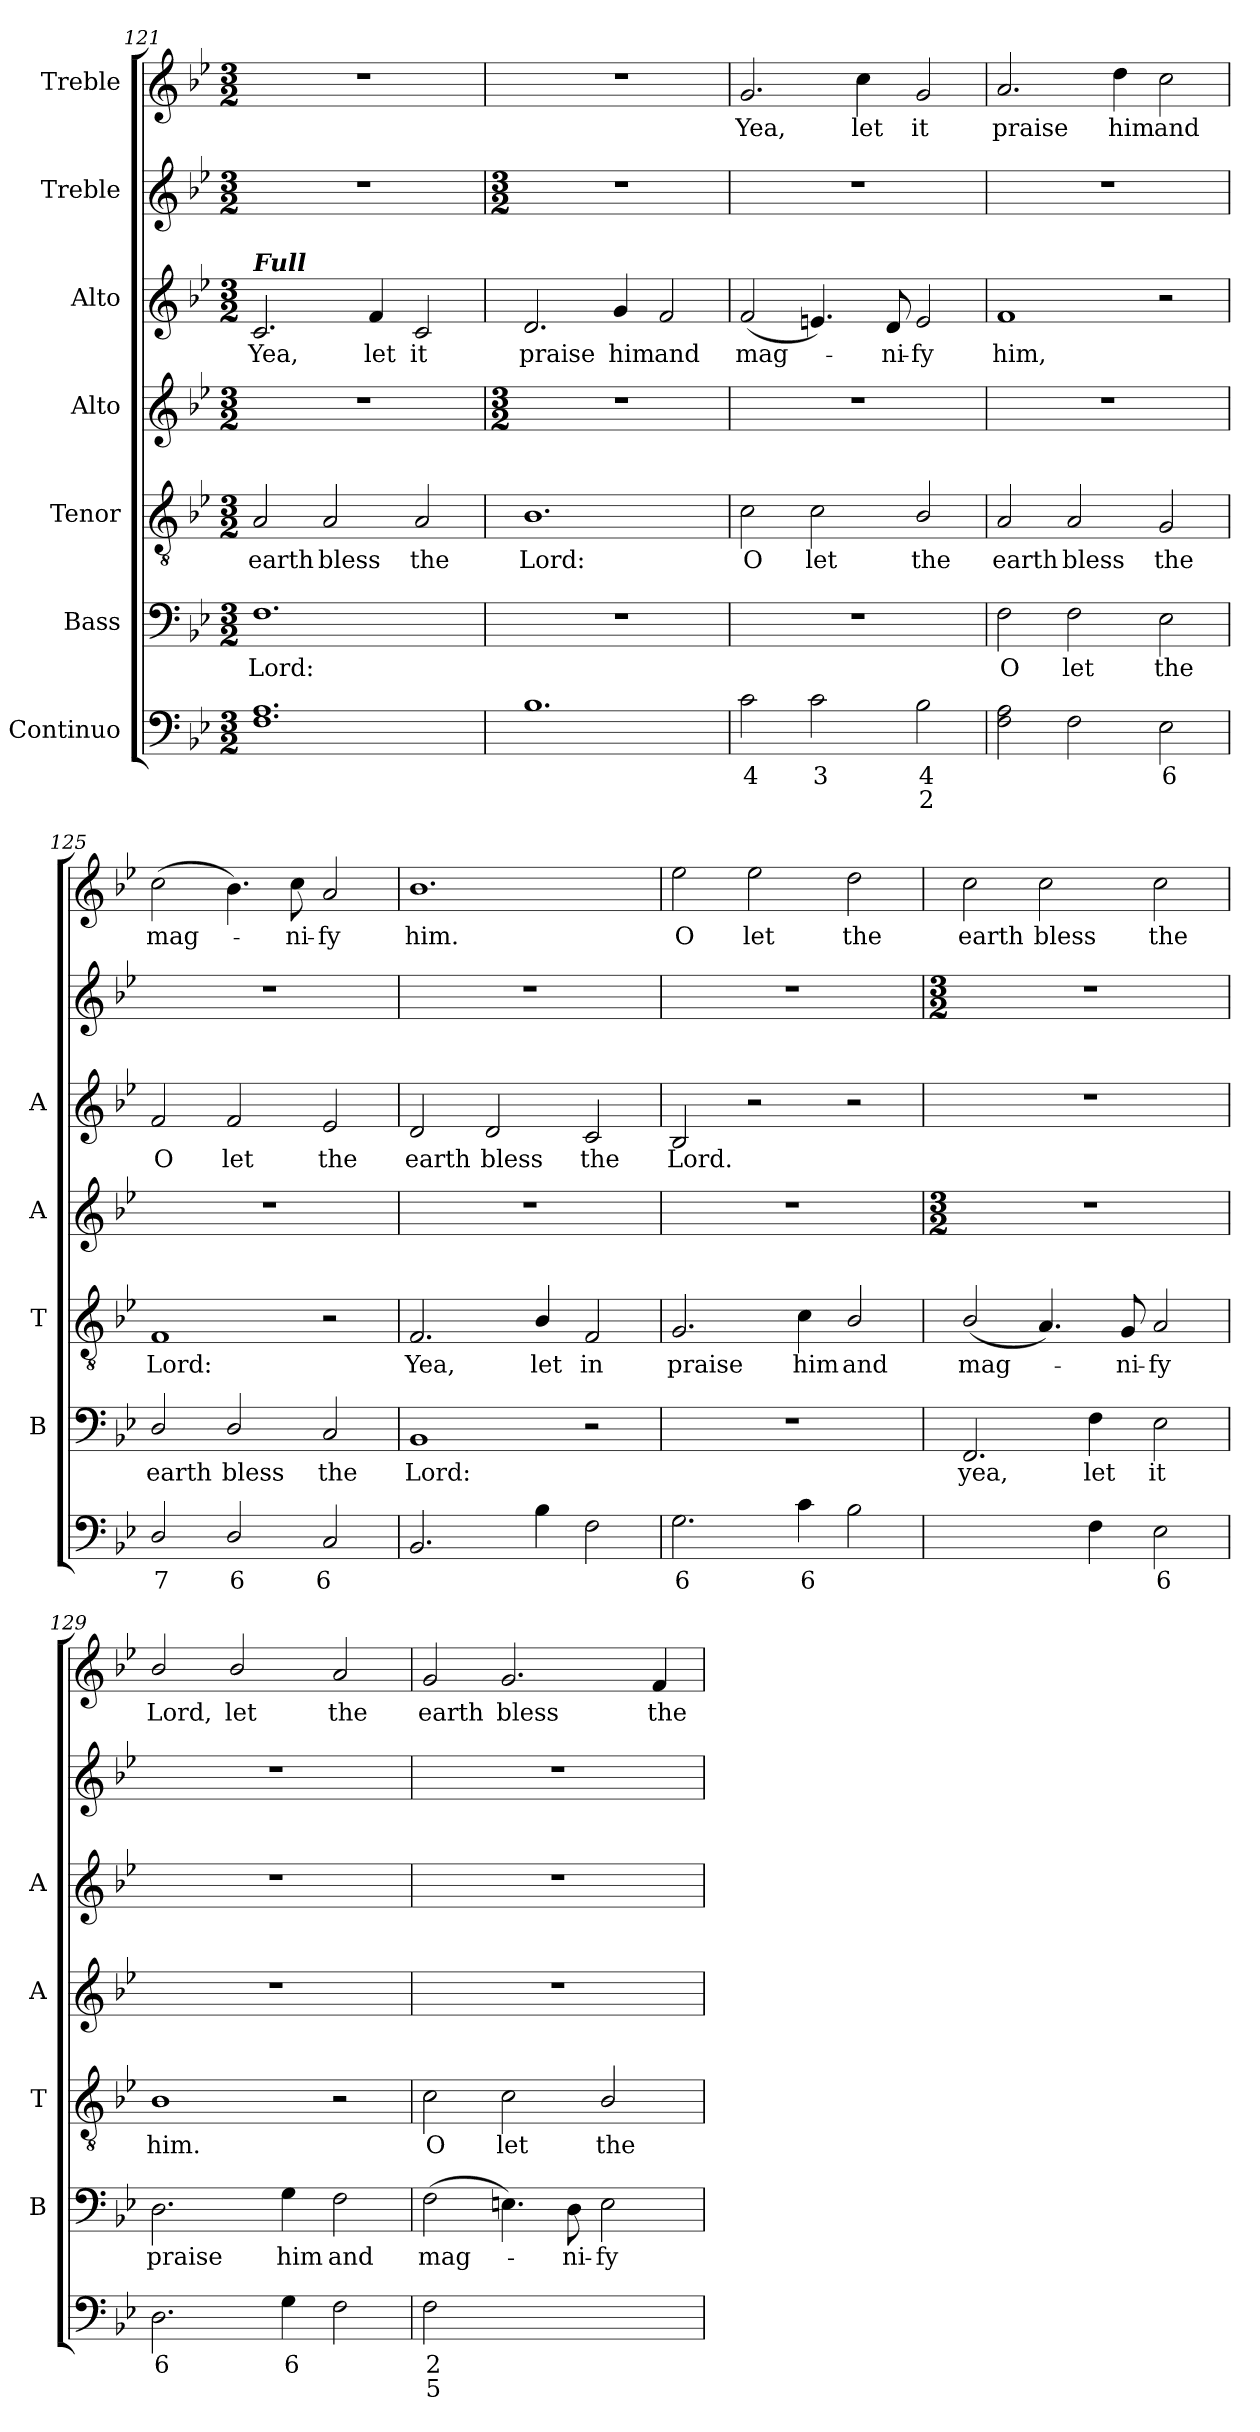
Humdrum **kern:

**kern	**text	**text	**kern	**text	**kern	**text	**kern	**kern	**text	**kern	**kern	**text
*part7	*part7	*part7	*part6	*part6	*part5	*part5	*part4	*part3	*part3	*part2	*part1	*part1
*staff7	*staff7	*staff7	*staff6	*staff6	*staff5	*staff5	*staff4	*staff3	*staff3	*staff2	*staff1	*staff1
*I"Continuo	*	*	*I"Bass	*	*I"Tenor	*	*I"Alto	*I"Alto	*	*I"Treble	*I"Treble	*
*	*	*	*I'B	*	*I'T	*	*I'A	*I'A	*	*	*	*
*clefF4	*	*	*clefF4	*	*clefGv2	*	*clefG2	*clefG2	*	*clefG2	*clefG2	*
*k[b-e-]	*	*	*k[b-e-]	*	*k[b-e-]	*	*k[b-e-]	*k[b-e-]	*	*k[b-e-]	*k[b-e-]	*
*B-:	*	*	*B-:	*	*B-:	*	*B-:	*B-:	*	*B-:	*B-:	*
*M3/2	*	*	*M3/2	*	*M3/2	*	*M3/2	*M3/2	*	*M3/2	*M3/2	*
=121	=121	=121	=121	=121	=121	=121	=121	=121	=121	=121	=121	=121
!	!	!	!	!	!	!	!	!LO:TX:a:Bi:t=Full	!	!	!	!
!	!	!	!	!LO:LY:b	!	!LO:LY:b	!	!	!LO:LY:b	!	!	!
1.F 1.A	.	.	1.F	Lord:	2A/	earth	1.r	2.c/	Yea,	1.r	1.r	.
!	!	!	!	!	!	!LO:LY:b	!	!	!	!	!	!
.	.	.	.	.	2A/	bless	.	.	.	.	.	.
!	!	!	!	!	!	!	!	!	!LO:LY:b	!	!	!
.	.	.	.	.	.	.	.	4f/	let	.	.	.
!	!	!	!	!	!	!LO:LY:b	!	!	!LO:LY:b	!	!	!
.	.	.	.	.	2A/	the	.	2c/	it	.	.	.
!!LO:LB:g=z
=122	=122	=122	=122	=122	=122	=122	=122	=122	=122	=122	=122	=122
*	*	*	*	*	*	*	*M3/2	*	*	*M3/2	*	*
!	!	!	!	!	!	!LO:LY:b	!	!	!LO:LY:b	!	!	!
1.B-	.	.	1.r	.	1.B-	Lord:	1.r	2.d/	praise	1.r	1.r	.
!	!	!	!	!	!	!	!	!	!LO:LY:b	!	!	!
.	.	.	.	.	.	.	.	4g/	him	.	.	.
!	!	!	!	!	!	!	!	!	!LO:LY:b	!	!	!
.	.	.	.	.	.	.	.	2f/	and	.	.	.
=123	=123	=123	=123	=123	=123	=123	=123	=123	=123	=123	=123	=123
!	!LO:LY:b	!	!	!	!	!LO:LY:b	!	!	!LO:LY:b	!	!	!LO:LY:b
2c\	4	.	1.r	.	2c\	O	1.r	(<2f/	mag-	1.r	2.g/	Yea,
!	!LO:LY:b	!	!	!	!	!LO:LY:b	!	!	!	!	!	!
2c\	3	.	.	.	2c\	let	.	4.en/)	.	.	.	.
!	!	!	!	!	!	!	!	!	!	!	!	!LO:LY:b
.	.	.	.	.	.	.	.	.	.	.	4cc\	let
!	!	!	!	!	!	!	!	!	!LO:LY:b	!	!	!
.	.	.	.	.	.	.	.	8d/	ni-	.	.	.
!	!LO:LY:b	!LO:LY:b	!	!	!	!LO:LY:b	!	!	!LO:LY:b	!	!	!LO:LY:b
2B-\	4	2	.	.	2B-/	the	.	2e/	-fy	.	2g/	it
=124	=124	=124	=124	=124	=124	=124	=124	=124	=124	=124	=124	=124
!	!	!	!	!LO:LY:b	!	!LO:LY:b	!	!	!LO:LY:b	!	!	!LO:LY:b
2F\ 2A\	.	.	2F\	O	2A/	earth	1.r	1f	him,	1.r	2.a/	praise
!	!	!	!	!LO:LY:b	!	!LO:LY:b	!	!	!	!	!	!
2F\	.	.	2F\	let	2A/	bless	.	.	.	.	.	.
!	!	!	!	!	!	!	!	!	!	!	!	!LO:LY:b
.	.	.	.	.	.	.	.	.	.	.	4dd\	him
!	!LO:LY:b	!	!	!LO:LY:b	!	!LO:LY:b	!	!	!	!	!	!LO:LY:b
2E-\	6	.	2E-\	the	2G/	the	.	2r	.	.	2cc\	and
=125	=125	=125	=125	=125	=125	=125	=125	=125	=125	=125	=125	=125
!	!LO:LY:b	!	!	!LO:LY:b	!	!LO:LY:b	!	!	!LO:LY:b	!	!	!LO:LY:b
2D/	7	.	2D/	earth	1F	Lord:	1.r	2f/	O	1.r	(>2cc\	mag-
!	!LO:LY:b	!	!	!LO:LY:b	!	!	!	!	!LO:LY:b	!	!	!
2D/	6	.	2D/	bless	.	.	.	2f/	let	.	4.b-\)	.
!	!	!	!	!	!	!	!	!	!	!	!	!LO:LY:b
.	.	.	.	.	.	.	.	.	.	.	8cc\	ni-
!	!LO:LY:b	!	!	!LO:LY:b	!	!	!	!	!LO:LY:b	!	!	!LO:LY:b
2C/	6	.	2C/	the	2r	.	.	2e-/	the	.	2a/	-fy
=126	=126	=126	=126	=126	=126	=126	=126	=126	=126	=126	=126	=126
!	!	!	!	!LO:LY:b	!	!LO:LY:b	!	!	!LO:LY:b	!	!	!LO:LY:b
2.BB-/	.	.	1BB-	Lord:	2.F/	Yea,	1.r	2d/	earth	1.r	1.b-	him.
!	!	!	!	!	!	!	!	!	!LO:LY:b	!	!	!
.	.	.	.	.	.	.	.	2d/	bless	.	.	.
!	!	!	!	!	!	!LO:LY:b	!	!	!	!	!	!
4B-\	.	.	.	.	4B-/	let	.	.	.	.	.	.
!	!	!	!	!	!	!LO:LY:b	!	!	!LO:LY:b	!	!	!
2F\	.	.	2r	.	2F/	in	.	2c/	the	.	.	.
=127	=127	=127	=127	=127	=127	=127	=127	=127	=127	=127	=127	=127
!	!LO:LY:b	!	!	!	!	!LO:LY:b	!	!	!LO:LY:b	!	!	!LO:LY:b
2.G\	6	.	1.r	.	2.G/	praise	1.r	2B-/	Lord.	1.r	2ee-\	O
!	!	!	!	!	!	!	!	!	!	!	!	!LO:LY:b
.	.	.	.	.	.	.	.	2r	.	.	2ee-\	let
!	!LO:LY:b	!	!	!	!	!LO:LY:b	!	!	!	!	!	!
4c\	6	.	.	.	4c\	him	.	.	.	.	.	.
!	!	!	!	!	!	!LO:LY:b	!	!	!	!	!	!LO:LY:b
2B-\	.	.	.	.	2B-/	and	.	2r	.	.	2dd\	the
!!LO:PB:g=z
=128	=128	=128	=128	=128	=128	=128	=128	=128	=128	=128	=128	=128
*	*	*	*	*	*	*	*M3/2	*	*	*M3/2	*	*
!	!LO:LY:b	!	!	!LO:LY:b	!	!LO:LY:b	!	!	!	!	!	!LO:LY:b
[2FF/yy	4	.	2.FF/	yea,	(<2B-/	mag-	1.r	1.r	.	1.r	2cc\	earth
!	!LO:LY:b	!	!	!	!	!	!	!	!	!	!	!LO:LY:b
4FF/yy]	3	.	.	.	4.A/)	.	.	.	.	.	2cc\	bless
!	!	!	!	!LO:LY:b	!	!	!	!	!	!	!	!
4F\	.	.	4F\	let	.	.	.	.	.	.	.	.
!	!	!	!	!	!	!LO:LY:b	!	!	!	!	!	!
.	.	.	.	.	8G/	ni-	.	.	.	.	.	.
!	!LO:LY:b	!	!	!LO:LY:b	!	!LO:LY:b	!	!	!	!	!	!LO:LY:b
2E-\	6	.	2E-\	it	2A/	-fy	.	.	.	.	2cc\	the
=129	=129	=129	=129	=129	=129	=129	=129	=129	=129	=129	=129	=129
!	!LO:LY:b	!	!	!LO:LY:b	!	!LO:LY:b	!	!	!	!	!	!LO:LY:b
2.D\	6	.	2.D\	praise	1B-	him.	1.r	1.r	.	1.r	2b-/	Lord,
!	!	!	!	!	!	!	!	!	!	!	!	!LO:LY:b
.	.	.	.	.	.	.	.	.	.	.	2b-/	let
!	!LO:LY:b	!	!	!LO:LY:b	!	!	!	!	!	!	!	!
4G\	6	.	4G\	him	.	.	.	.	.	.	.	.
!	!	!	!	!LO:LY:b	!	!	!	!	!	!	!	!LO:LY:b
2F\	.	.	2F\	and	2r	.	.	.	.	.	2a/	the
=130	=130	=130	=130	=130	=130	=130	=130	=130	=130	=130	=130	=130
!	!LO:LY:b	!LO:LY:b	!	!LO:LY:b	!	!LO:LY:b	!	!	!	!	!	!LO:LY:b
2F\	2	5	(>2F\	mag-	2c\	O	1.r	1.r	.	1.r	2g/	earth
!	!LO:LY:b	!	!	!	!	!LO:LY:b	!	!	!	!	!	!LO:LY:b
[2En\yy	6	.	4.En\)	.	2c\	let	.	.	.	.	2.g/	bless
!	!	!	!	!LO:LY:b	!	!	!	!	!	!	!	!
.	.	.	8D\	ni-	.	.	.	.	.	.	.	.
!	!LO:LY:b	!LO:LY:b	!	!LO:LY:b	!	!LO:LY:b	!	!	!	!	!	!
2E\yy]	6	5	2E\	-fy	2B-/	the	.	.	.	.	.	.
!	!	!	!	!	!	!	!	!	!	!	!	!LO:LY:b
.	.	.	.	.	.	.	.	.	.	.	4f/	the
=	=	=	=	=	=	=	=	=	=	=	=	=
*-	*-	*-	*-	*-	*-	*-	*-	*-	*-	*-	*-	*-
